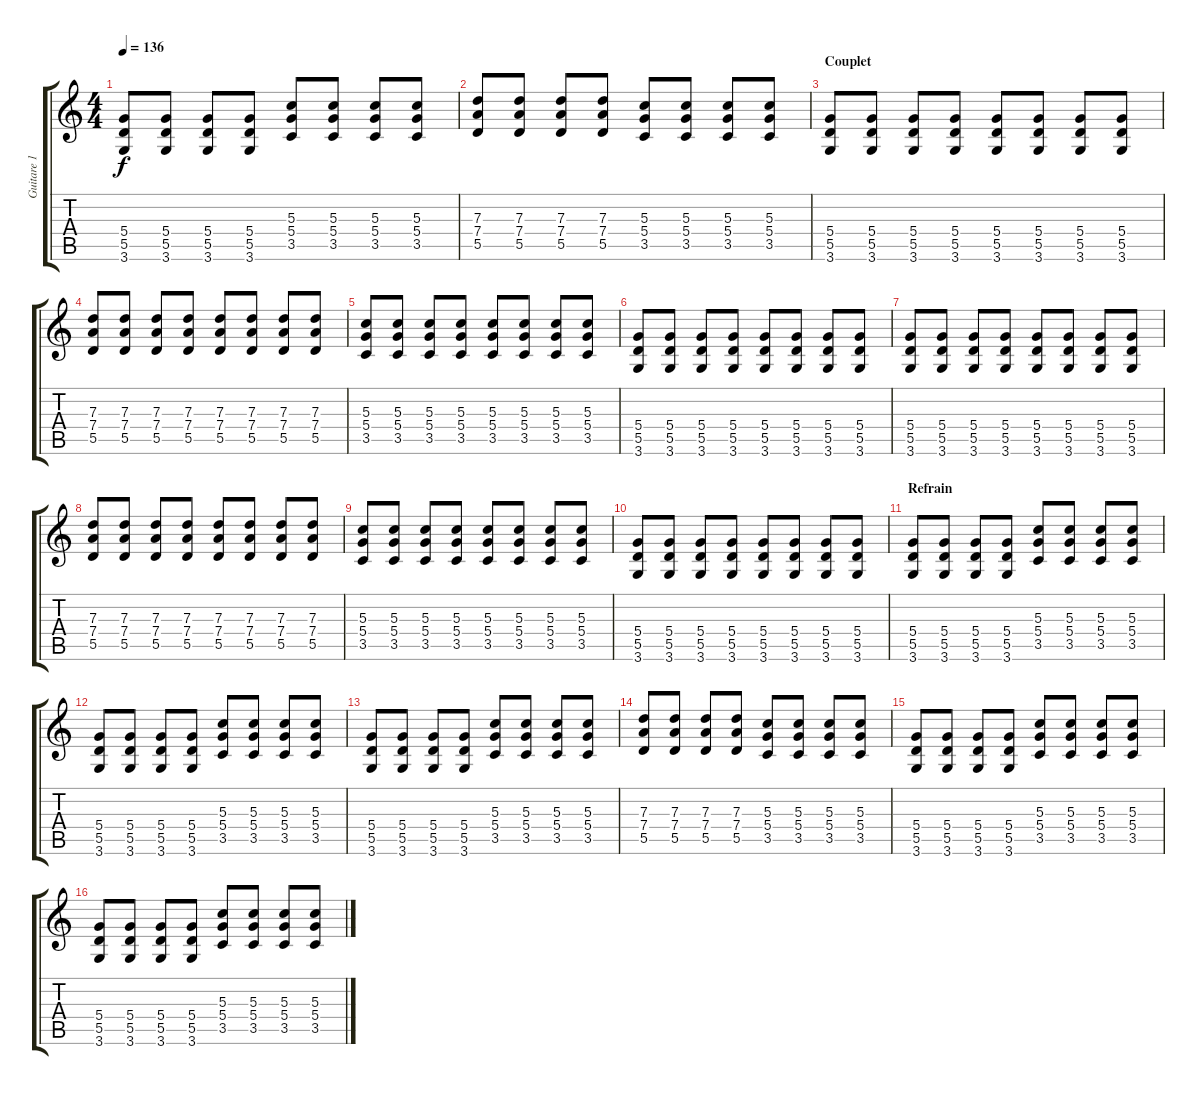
\track ("Guitare 1" "Guitare 1") {instrument electricguitarmuted}
\staff {score tabs}
\tuning (E4 B3 G3 D3 A2 E2) {hide}
\ts (4 4)
\tempo 136
\clef g2
\ks c
(5.4 5.5 3.6).8{dy f} (5.4 5.5 3.6).8 (5.4 5.5 3.6).8 (5.4 5.5 3.6).8 (5.3 5.4 3.5).8 (5.3 5.4 3.5).8 (5.3 5.4 3.5).8 (5.3 5.4 3.5).8 |
(7.3 7.4 5.5).8 (7.3 7.4 5.5).8 (7.3 7.4 5.5).8 (7.3 7.4 5.5).8 (5.3 5.4 3.5).8 (5.3 5.4 3.5).8 (5.3 5.4 3.5).8 (5.3 5.4 3.5).8 |
\section ("" "Couplet")
(5.4 5.5 3.6).8{instrument electricguitarmuted} (5.4 5.5 3.6).8 (5.4 5.5 3.6).8 (5.4 5.5 3.6).8 (5.4 5.5 3.6).8 (5.4 5.5 3.6).8 (5.4 5.5 3.6).8 (5.4 5.5 3.6).8 |
(7.3 7.4 5.5).8 (7.3 7.4 5.5).8 (7.3 7.4 5.5).8 (7.3 7.4 5.5).8 (7.3 7.4 5.5).8 (7.3 7.4 5.5).8 (7.3 7.4 5.5).8 (7.3 7.4 5.5).8 |
(5.3 5.4 3.5).8 (5.3 5.4 3.5).8 (5.3 5.4 3.5).8 (5.3 5.4 3.5).8 (5.3 5.4 3.5).8 (5.3 5.4 3.5).8 (5.3 5.4 3.5).8 (5.3 5.4 3.5).8 |
(5.4 5.5 3.6).8 (5.4 5.5 3.6).8 (5.4 5.5 3.6).8 (5.4 5.5 3.6).8 (5.4 5.5 3.6).8 (5.4 5.5 3.6).8 (5.4 5.5 3.6).8 (5.4 5.5 3.6).8 |
(5.4 5.5 3.6).8 (5.4 5.5 3.6).8 (5.4 5.5 3.6).8 (5.4 5.5 3.6).8 (5.4 5.5 3.6).8 (5.4 5.5 3.6).8 (5.4 5.5 3.6).8 (5.4 5.5 3.6).8 |
(7.3 7.4 5.5).8 (7.3 7.4 5.5).8 (7.3 7.4 5.5).8 (7.3 7.4 5.5).8 (7.3 7.4 5.5).8 (7.3 7.4 5.5).8 (7.3 7.4 5.5).8 (7.3 7.4 5.5).8 |
(5.3 5.4 3.5).8 (5.3 5.4 3.5).8 (5.3 5.4 3.5).8 (5.3 5.4 3.5).8 (5.3 5.4 3.5).8 (5.3 5.4 3.5).8 (5.3 5.4 3.5).8 (5.3 5.4 3.5).8 |
(5.4 5.5 3.6).8 (5.4 5.5 3.6).8 (5.4 5.5 3.6).8 (5.4 5.5 3.6).8 (5.4 5.5 3.6).8 (5.4 5.5 3.6).8 (5.4 5.5 3.6).8 (5.4 5.5 3.6).8 |
\section ("" "Refrain")
(5.4 5.5 3.6).8{instrument overdrivenguitar} (5.4 5.5 3.6).8 (5.4 5.5 3.6).8 (5.4 5.5 3.6).8 (5.3 5.4 3.5).8 (5.3 5.4 3.5).8 (5.3 5.4 3.5).8 (5.3 5.4 3.5).8 |
(5.4 5.5 3.6).8 (5.4 5.5 3.6).8 (5.4 5.5 3.6).8 (5.4 5.5 3.6).8 (5.3 5.4 3.5).8 (5.3 5.4 3.5).8 (5.3 5.4 3.5).8 (5.3 5.4 3.5).8 |
(5.4 5.5 3.6).8 (5.4 5.5 3.6).8 (5.4 5.5 3.6).8 (5.4 5.5 3.6).8 (5.3 5.4 3.5).8 (5.3 5.4 3.5).8 (5.3 5.4 3.5).8 (5.3 5.4 3.5).8 |
(7.3 7.4 5.5).8 (7.3 7.4 5.5).8 (7.3 7.4 5.5).8 (7.3 7.4 5.5).8 (5.3 5.4 3.5).8 (5.3 5.4 3.5).8 (5.3 5.4 3.5).8 (5.3 5.4 3.5).8 |
(5.4 5.5 3.6).8 (5.4 5.5 3.6).8 (5.4 5.5 3.6).8 (5.4 5.5 3.6).8 (5.3 5.4 3.5).8 (5.3 5.4 3.5).8 (5.3 5.4 3.5).8 (5.3 5.4 3.5).8 |
(5.4 5.5 3.6).8 (5.4 5.5 3.6).8 (5.4 5.5 3.6).8 (5.4 5.5 3.6).8 (5.3 5.4 3.5).8 (5.3 5.4 3.5).8 (5.3 5.4 3.5).8 (5.3 5.4 3.5).8
